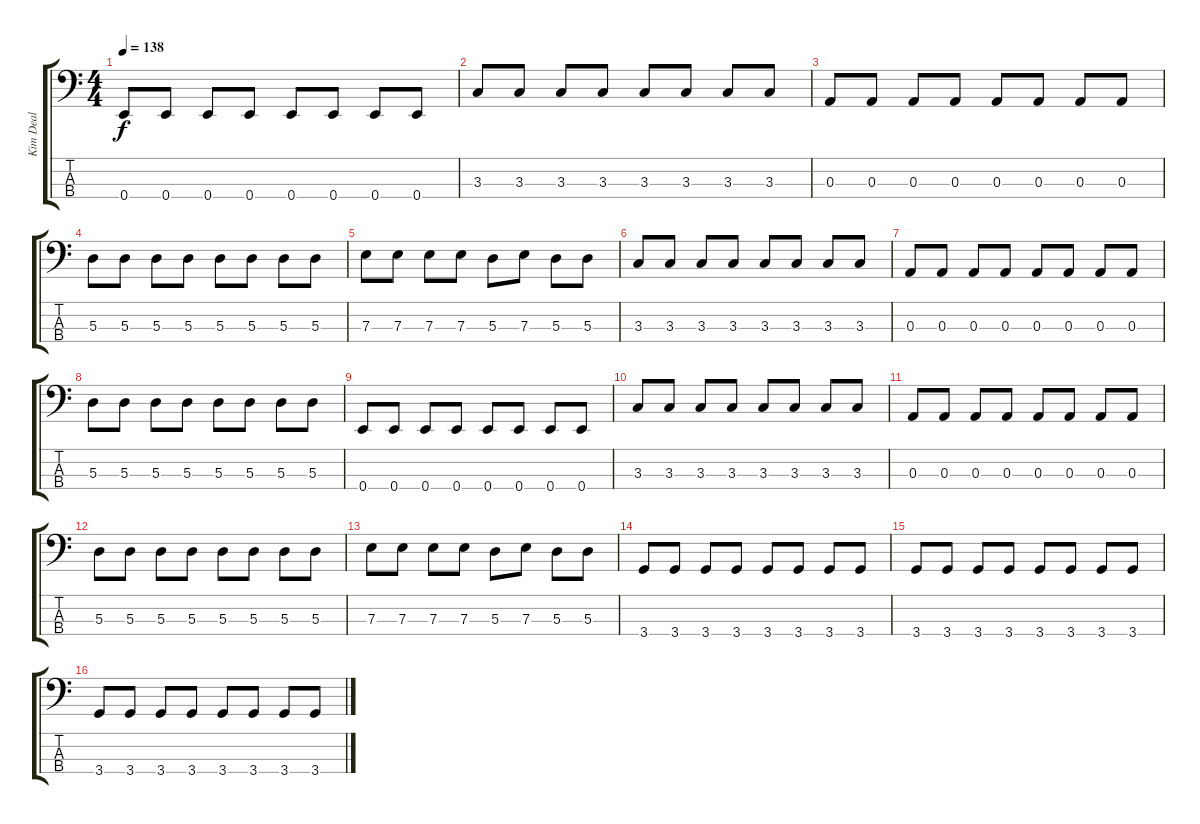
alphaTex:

\track ("Kim Deal" "Kim Deal") {instrument electricbasspick}
\staff {score tabs}
\tuning (G2 D2 A1 E1) {hide}
\ts (4 4)
\tempo 138
\clef f4
\ks c
0.4.8{dy f} 0.4.8 0.4.8 0.4.8 0.4.8 0.4.8 0.4.8 0.4.8 |
3.3.8 3.3.8 3.3.8 3.3.8 3.3.8 3.3.8 3.3.8 3.3.8 |
0.3.8 0.3.8 0.3.8 0.3.8 0.3.8 0.3.8 0.3.8 0.3.8 |
5.3.8 5.3.8 5.3.8 5.3.8 5.3.8 5.3.8 5.3.8 5.3.8 |
7.3.8 7.3.8 7.3.8 7.3.8 5.3.8 7.3.8 5.3.8 5.3.8 |
3.3.8 3.3.8 3.3.8 3.3.8 3.3.8 3.3.8 3.3.8 3.3.8 |
0.3.8 0.3.8 0.3.8 0.3.8 0.3.8 0.3.8 0.3.8 0.3.8 |
5.3.8 5.3.8 5.3.8 5.3.8 5.3.8 5.3.8 5.3.8 5.3.8 |
0.4.8 0.4.8 0.4.8 0.4.8 0.4.8 0.4.8 0.4.8 0.4.8 |
3.3.8 3.3.8 3.3.8 3.3.8 3.3.8 3.3.8 3.3.8 3.3.8 |
0.3.8 0.3.8 0.3.8 0.3.8 0.3.8 0.3.8 0.3.8 0.3.8 |
5.3.8 5.3.8 5.3.8 5.3.8 5.3.8 5.3.8 5.3.8 5.3.8 |
7.3.8 7.3.8 7.3.8 7.3.8 5.3.8 7.3.8 5.3.8 5.3.8 |
\section ("" "")
3.4.8 3.4.8 3.4.8 3.4.8 3.4.8 3.4.8 3.4.8 3.4.8 |
3.4.8 3.4.8 3.4.8 3.4.8 3.4.8 3.4.8 3.4.8 3.4.8 |
3.4.8 3.4.8 3.4.8 3.4.8 3.4.8 3.4.8 3.4.8 3.4.8
